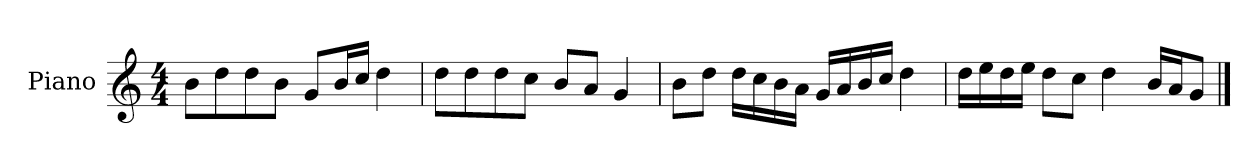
**kern
*part1
*staff1
*I"Piano
*I'P-no
*clefG2
*k[]
*M4/4
*MM90
=1
8b\L
8dd\
8dd\
8b\J
8g/L
16b/L
16cc/JJ
4dd\
=2
8dd\L
8dd\
8dd\
8cc\J
8b/L
8a/J
4g/
=3
8b\L
8dd\J
16dd\LL
16cc\
16b\
16a\JJ
16g/LL
16a/
16b/
16cc/JJ
4dd\
=4
16dd\LL
16ee\
16dd\
16ee\JJ
8dd\L
8cc\J
4dd\
16b/LL
16a/J
8g/J
==
*-
